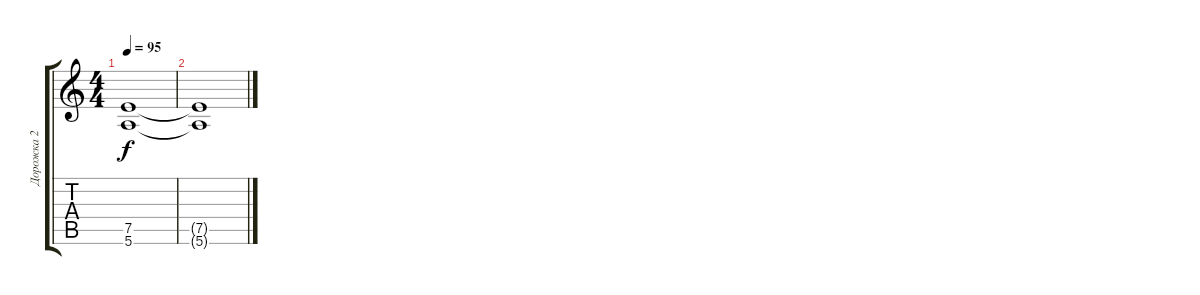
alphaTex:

\track ("Дорожка 2" "Дорожка 2") {instrument acousticguitarsteel}
\staff {score tabs}
\tuning (E4 B3 G3 D3 A2 E2) {hide}
\ts (4 4)
\tempo 95
\clef g2
\ks c
(7.5{t} 5.6{t}).1{dy f} |
(7.5{t} 5.6{t}).1
